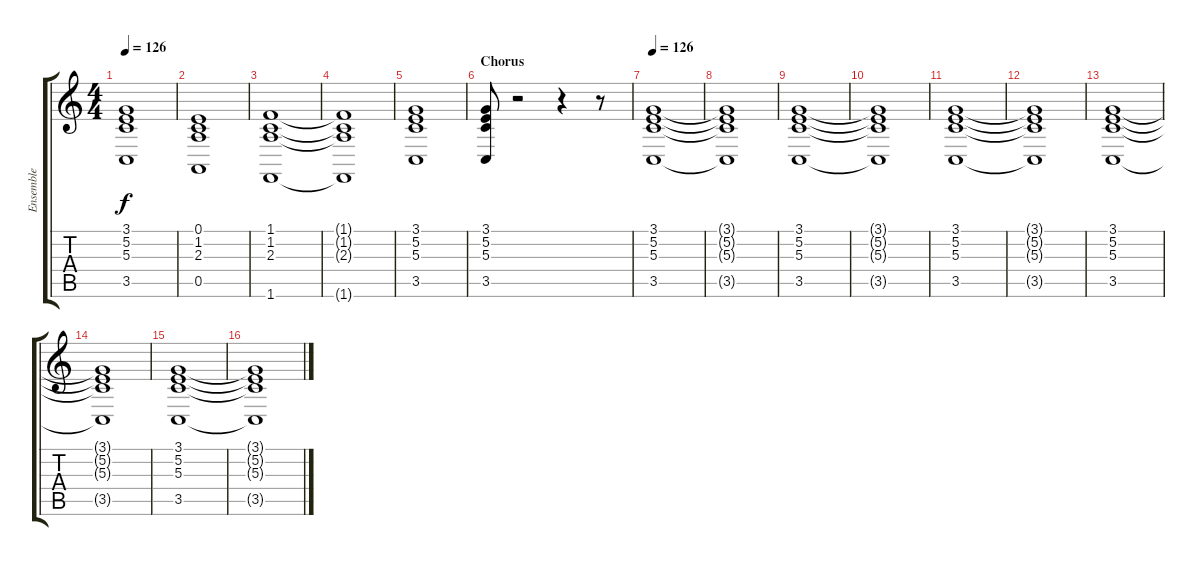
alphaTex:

\track ("Ensemble" "Ensemble") {instrument stringensemble1}
\staff {score tabs}
\tuning (E4 B3 G3 D3 A2 E2) {hide}
\ts (4 4)
\tempo 126
\clef g2
\ks c
(3.1 5.2 5.3 3.5).1{dy f} |
(0.1 1.2 2.3 0.5).1 |
(1.1 1.2 2.3 1.6).1 |
(1.1{t} 1.2{t} 2.3{t} 1.6{t}).1 |
(3.1 5.2 5.3 3.5).1 |
\section ("" "Chorus")
(3.1 5.2 5.3 3.5).8 r.2 r.4 r.8 |
\tempo 126
(3.1 5.2 5.3 3.5).1 |
(3.1{t} 5.2{t} 5.3{t} 3.5{t}).1 |
(3.1 5.2 5.3 3.5).1 |
(3.1{t} 5.2{t} 5.3{t} 3.5{t}).1 |
(3.1 5.2 5.3 3.5).1 |
(3.1{t} 5.2{t} 5.3{t} 3.5{t}).1 |
(3.1 5.2 5.3 3.5).1 |
\section ("" "")
(3.1{t} 5.2{t} 5.3{t} 3.5{t}).1 |
(3.1 5.2 5.3 3.5).1 |
(3.1{t} 5.2{t} 5.3{t} 3.5{t}).1
